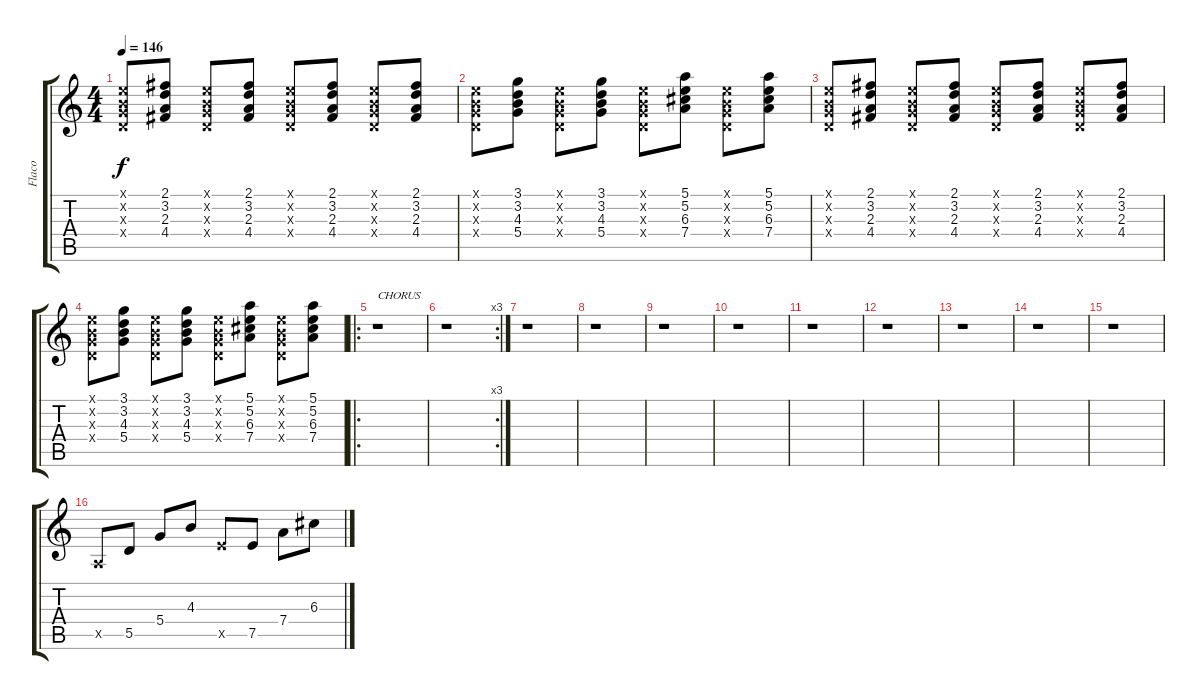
\track ("Flaco" "Flaco") {instrument electricguitarclean}
\staff {score tabs}
\tuning (E4 B3 G3 D3 A2 E2) {hide}
\ts (4 4)
\tempo 146
\clef g2
\ks c
(0.1{x} 0.2{x} 0.3{x} 0.4{x}).8{dy f} (2.1 3.2 2.3 4.4).8 (0.1{x} 0.2{x} 0.3{x} 0.4{x}).8 (2.1 3.2 2.3 4.4).8 (0.1{x} 0.2{x} 0.3{x} 0.4{x}).8 (2.1 3.2 2.3 4.4).8 (0.1{x} 0.2{x} 0.3{x} 0.4{x}).8 (2.1 3.2 2.3 4.4).8 |
(0.1{x} 0.2{x} 0.3{x} 0.4{x}).8 (3.1 3.2 4.3 5.4).8 (0.1{x} 0.2{x} 0.3{x} 0.4{x}).8 (3.1 3.2 4.3 5.4).8 (0.1{x} 0.2{x} 0.3{x} 0.4{x}).8 (5.1 5.2 6.3 7.4).8 (0.1{x} 0.2{x} 0.3{x} 0.4{x}).8 (5.1 5.2 6.3 7.4).8 |
(0.1{x} 0.2{x} 0.3{x} 0.4{x}).8 (2.1 3.2 2.3 4.4).8 (0.1{x} 0.2{x} 0.3{x} 0.4{x}).8 (2.1 3.2 2.3 4.4).8 (0.1{x} 0.2{x} 0.3{x} 0.4{x}).8 (2.1 3.2 2.3 4.4).8 (0.1{x} 0.2{x} 0.3{x} 0.4{x}).8 (2.1 3.2 2.3 4.4).8 |
(0.1{x} 0.2{x} 0.3{x} 0.4{x}).8 (3.1 3.2 4.3 5.4).8 (0.1{x} 0.2{x} 0.3{x} 0.4{x}).8 (3.1 3.2 4.3 5.4).8 (0.1{x} 0.2{x} 0.3{x} 0.4{x}).8 (5.1 5.2 6.3 7.4).8 (0.1{x} 0.2{x} 0.3{x} 0.4{x}).8 (5.1 5.2 6.3 7.4).8 |
\ro
r.1{txt "CHORUS"} |
\rc 3
r.1 |
r.1 |
r.1 |
r.1 |
r.1 |
r.1 |
r.1 |
r.1 |
r.1 |
r.1 |
0.5{x}.8{volume 13} 5.5.8 5.4.8 4.3.8 7.5{x}.8 7.5.8 7.4.8 6.3.8
